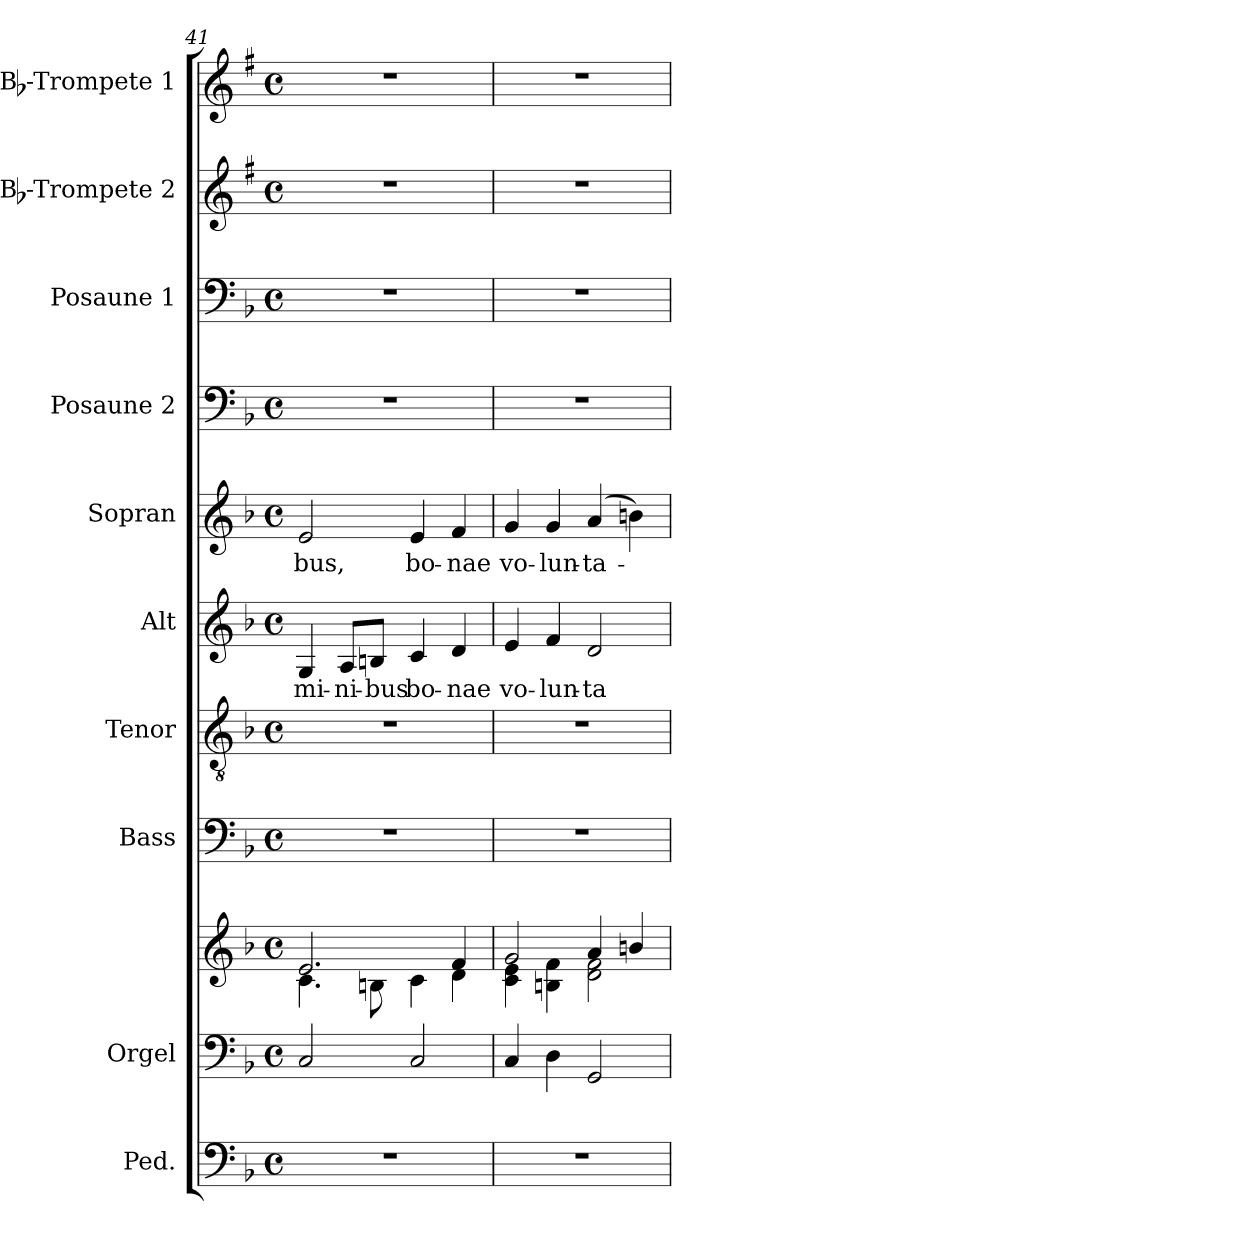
**kern	**kern	**kern	**kern	**kern	**kern	**text	**kern	**text	**kern	**kern	**kern	**kern
*part10	*part9	*part9	*part8	*part7	*part6	*part6	*part5	*part5	*part4	*part3	*part2	*part1
*staff11	*staff10	*staff9	*staff8	*staff7	*staff6	*staff6	*staff5	*staff5	*staff4	*staff3	*staff2	*staff1
*I"Ped.	*I"Orgel	*	*I"Bass	*I"Tenor	*I"Alt	*	*I"Sopran	*	*I"Posaune 2	*I"Posaune 1	*I"Bb-Trompete 2	*I"Bb-Trompete 1
*	*I'Org.	*	*I'B.	*I'T.	*I'A.	*	*I'S.	*	*I'Pos. 2	*I'Pos. 1	*I'Bb Trp. 2	*I'Bb Trp. 1
*clefF4	*clefF4	*clefG2	*clefF4	*clefGv2	*clefG2	*	*clefG2	*	*clefF4	*clefF4	*clefG2	*clefG2
*ITrd7c12	*	*	*	*	*	*	*	*	*	*	*ITrd1c2	*ITrd1c2
*k[b-]	*k[b-]	*k[b-]	*k[b-]	*k[b-]	*k[b-]	*	*k[b-]	*	*k[b-]	*k[b-]	*k[b-]	*k[b-]
*F:	*F:	*F:	*F:	*F:	*F:	*	*F:	*	*F:	*F:	*F:	*F:
*M4/4	*M4/4	*M4/4	*M4/4	*M4/4	*M4/4	*	*M4/4	*	*M4/4	*M4/4	*M4/4	*M4/4
*met(c)	*met(c)	*met(c)	*met(c)	*met(c)	*met(c)	*	*met(c)	*	*met(c)	*met(c)	*met(c)	*met(c)
=41	=41	=41	=41	=41	=41	=41	=41	=41	=41	=41	=41	=41
*	*	*^	*	*	*	*	*	*	*	*	*	*
!	!	!	!	!	!	!	!LO:LY:b	!	!LO:LY:b	!	!	!	!
1r	2C/	2.e/	4.c\	1r	1r	4G/	-mi-	2e/	-bus,	1r	1r	1r	1r
!	!	!	!	!	!	!	!LO:LY:b	!	!	!	!	!	!
.	.	.	.	.	.	8A/L	-ni-	.	.	.	.	.	.
!	!	!	!	!	!	!	!LO:LY:b	!	!	!	!	!	!
.	.	.	8Bn\	.	.	8Bn/J	-bus	.	.	.	.	.	.
!	!	!	!	!	!	!	!LO:LY:b	!	!LO:LY:b	!	!	!	!
.	2C/	.	4c\	.	.	4c/	bo-	4e/	bo-	.	.	.	.
!	!	!	!	!	!	!	!LO:LY:b	!	!LO:LY:b	!	!	!	!
.	.	4f/	4d\	.	.	4d/	-nae	4f/	-nae	.	.	.	.
!!LO:PB:g=z
=42	=42	=42	=42	=42	=42	=42	=42	=42	=42	=42	=42	=42	=42
!	!	!	!	!	!	!	!LO:LY:b	!	!LO:LY:b	!	!	!	!
1r	4C/	2g/	4c\ 4e\	1r	1r	4e/	vo-	4g/	vo-	1r	1r	1r	1r
!	!	!	!	!	!	!	!LO:LY:b	!	!LO:LY:b	!	!	!	!
.	4D\	.	4Bn\ 4f\	.	.	4f/	-lun-	4g/	-lun-	.	.	.	.
!	!	!	!	!	!	!	!LO:LY:b	!	!LO:LY:b	!	!	!	!
.	2GG/	4a/	2d\ 2f\	.	.	2d/	-ta-	(4a/	-ta-	.	.	.	.
.	.	4bn/	.	.	.	.	.	4bn\)	.	.	.	.	.
*	*	*v	*v	*	*	*	*	*	*	*	*	*	*
=	=	=	=	=	=	=	=	=	=	=	=	=
*-	*-	*-	*-	*-	*-	*-	*-	*-	*-	*-	*-	*-
